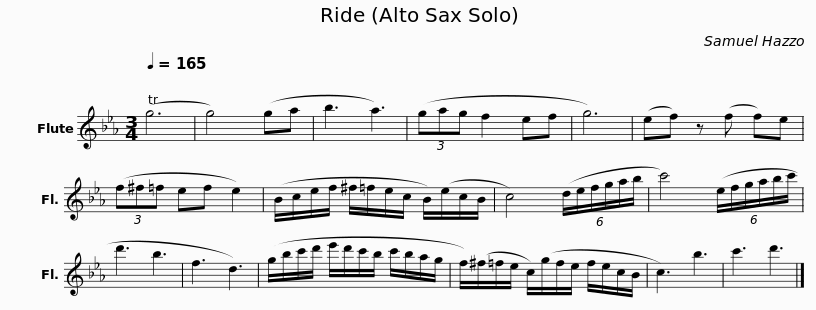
X:1
L:1/8
Q:1/4=165
M:3/4
I:linebreak $
K:Eb
V:1 treble
V:1
 (Tg6 | g4) (ga | b3 a3) | (3(gag f2 ef | g6) | %5
 (ef) z (f f)e | (3(f^f=f ef e2) | (B/c/e/f/ ^f/=f/e/c/ B/)(e/c/B/ |$ c4) (6:4:6(d/e/f/g/a/b/ | c'4) (6:4:6(e/f/g/a/b/c'/ | %10
 d'3 b3 | f3 d3) | (g/b/c'/d'/ e'/d'/c'/b/ c'/b/a/g/ |$ f/)(^f/=f/e/ c/)(g/f/e/ f/e/c/B/ | c3) b3 | %15
 c'3 d'3 |] %16
